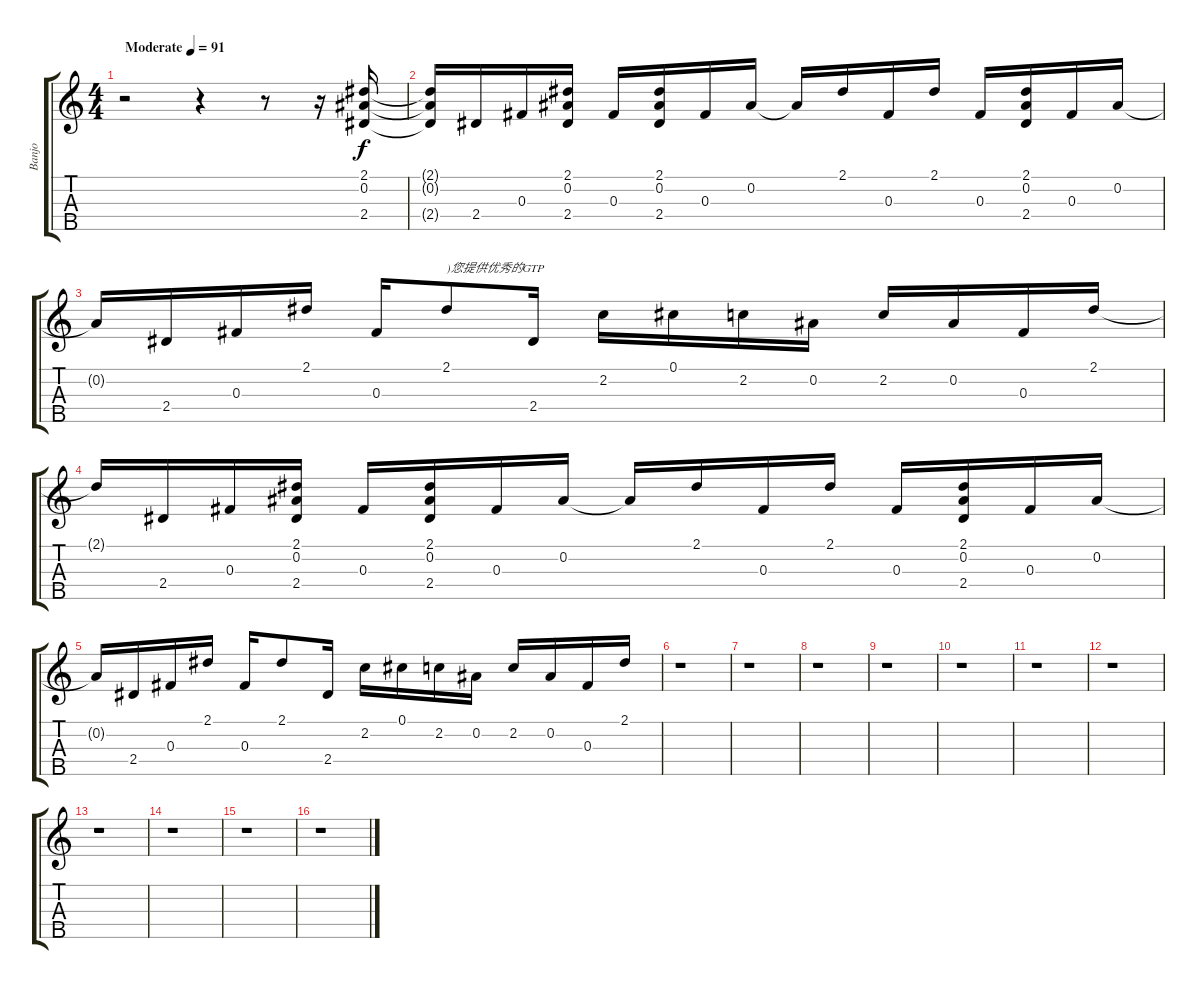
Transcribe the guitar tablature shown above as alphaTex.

\track ("Banjo" "Banjo") {instrument banjo}
\staff {score tabs}
\tuning (Db4 Bb3 Gb3 Db3 Gb4) {hide}
\displaytranspose 12
\ts (4 4)
\tempo (91 "Moderate")
\clef g2
\ks c
r.2{dy f volume 0 instrument banjo} r.4{volume 16} r.8 r.16 (2.1 0.2 2.4).16 |
(2.1{t} 0.2{t} 2.4{t}).16 2.4.16 0.3.16 (2.1 0.2 2.4).16 0.3.16 (2.1 0.2 2.4).16 0.3.16 0.2.16 0.2{t}.16 2.1.16 0.3.16 2.1.16 0.3.16 (2.1 0.2 2.4).16 0.3.16 0.2.16 |
0.2{t}.16 2.4.16 0.3.16 2.1.16 0.3.16 2.1.8{txt ")您提供优秀的GTP"} 2.4.16 2.2.16 0.1.16 2.2.16 0.2.16 2.2.16 0.2.16 0.3.16 2.1.16 |
2.1{t}.16 2.4.16 0.3.16 (2.1 0.2 2.4).16 0.3.16 (2.1 0.2 2.4).16 0.3.16 0.2.16 0.2{t}.16 2.1.16 0.3.16 2.1.16 0.3.16 (2.1 0.2 2.4).16 0.3.16 0.2.16 |
0.2{t}.16 2.4.16 0.3.16 2.1.16 0.3.16 2.1.8 2.4.16 2.2.16 0.1.16 2.2.16 0.2.16 2.2.16 0.2.16 0.3.16 2.1.16 |
r.1 |
r.1 |
r.1 |
r.1 |
r.1 |
r.1 |
r.1 |
r.1 |
r.1 |
r.1 |
r.1
